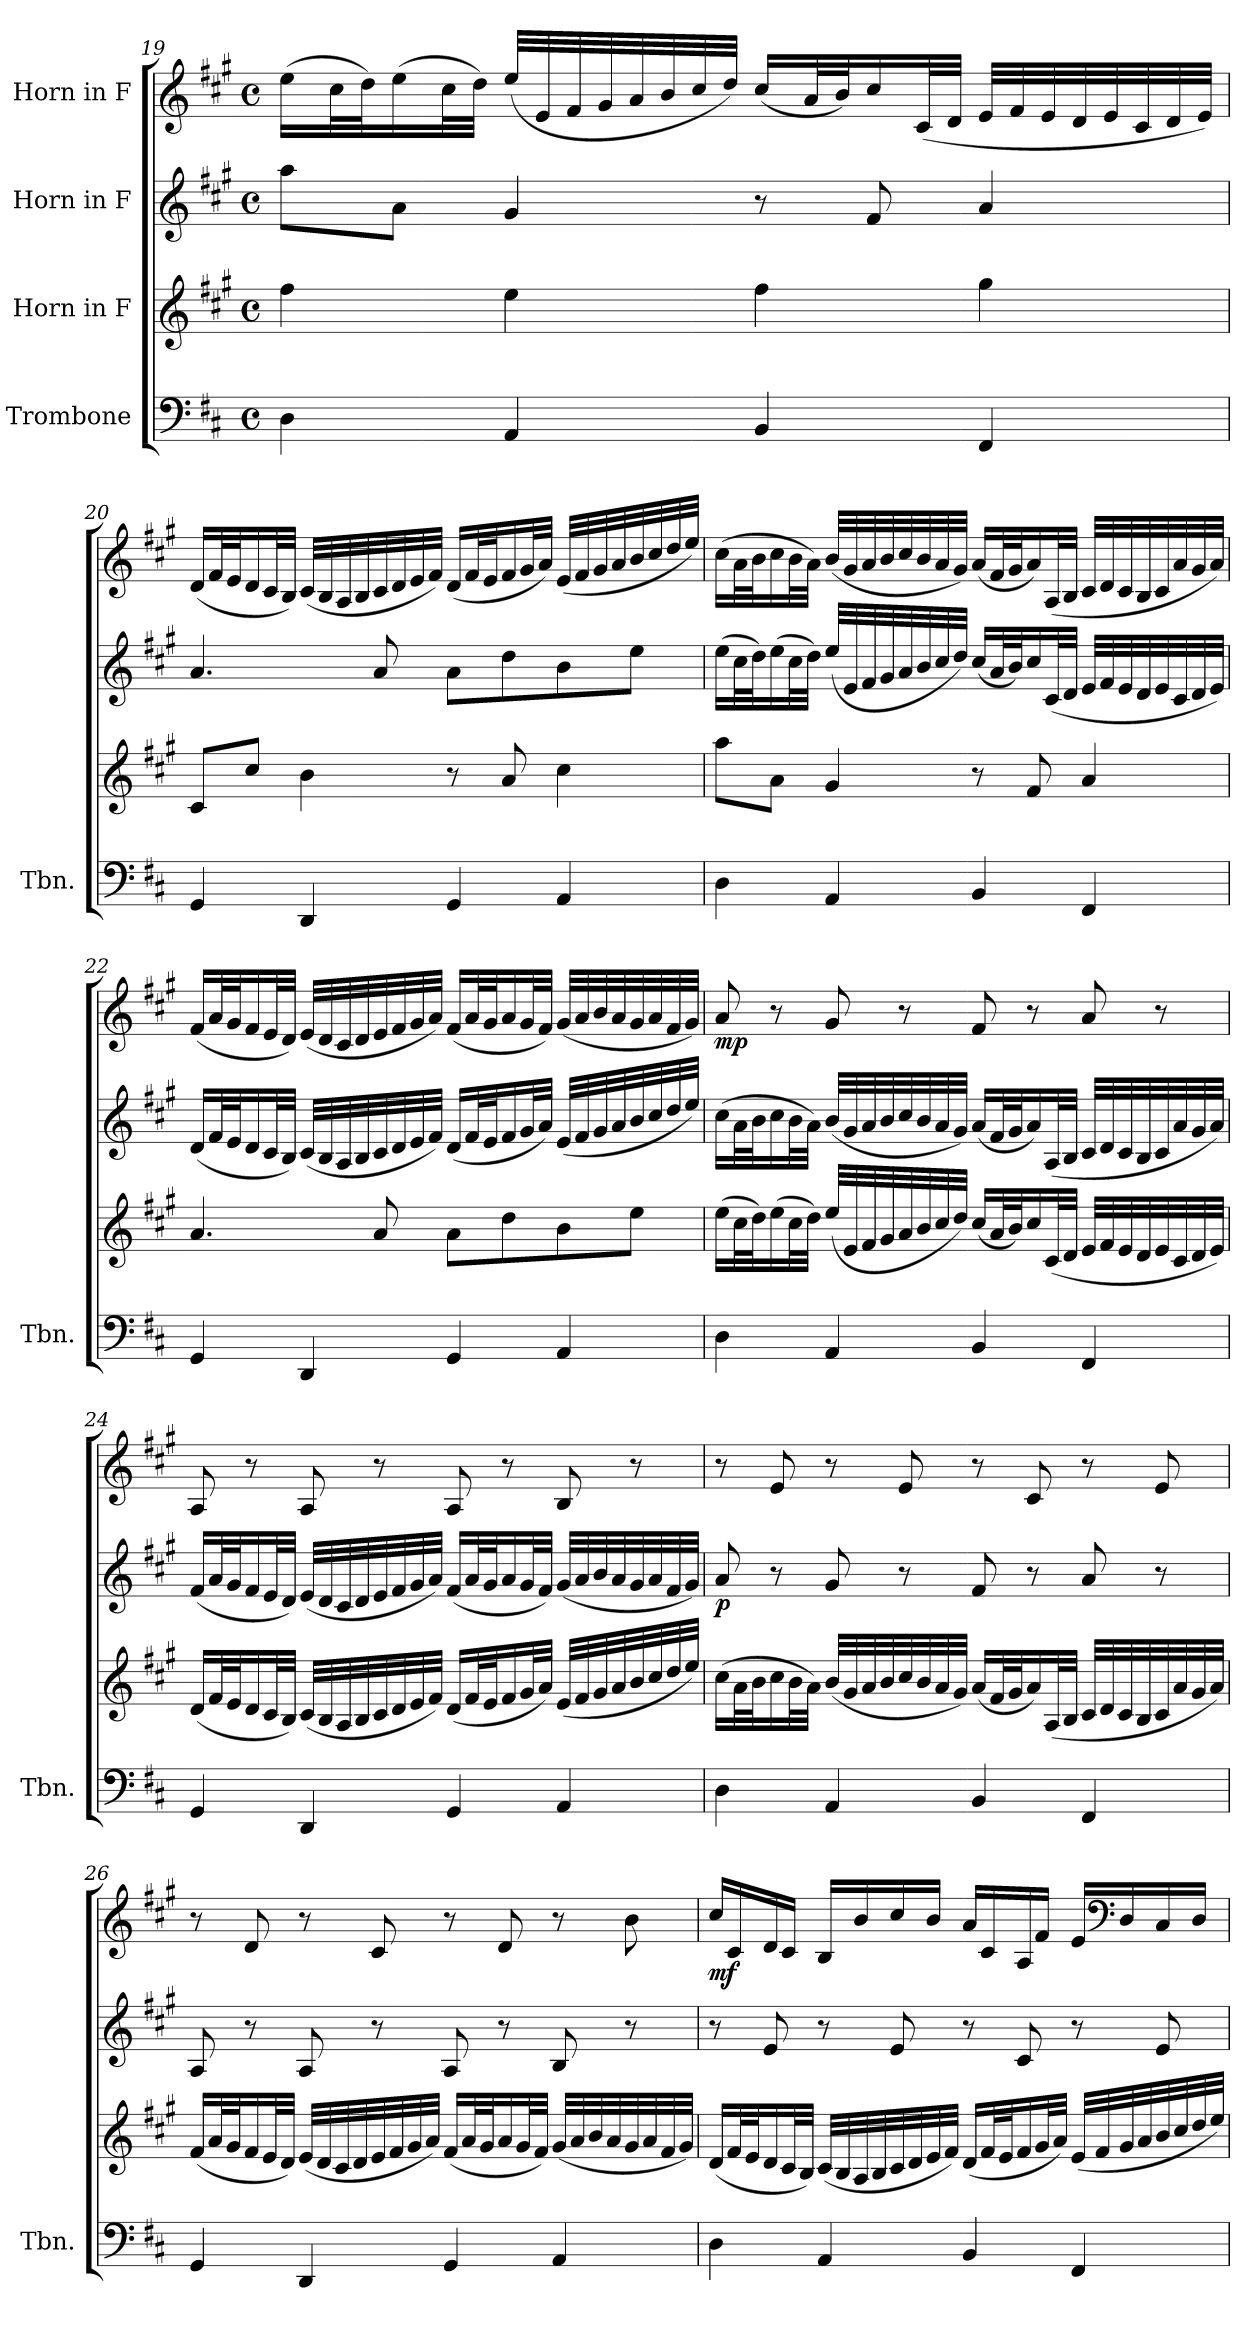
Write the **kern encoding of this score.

**kern	**kern	**kern	**dynam	**kern	**dynam
*part4	*part3	*part2	*part2	*part1	*part1
*staff4	*staff3	*staff2	*staff2	*staff1	*staff1
*I"Trombone	*I"Horn in F	*I"Horn in F	*	*I"Horn in F	*
*I'Tbn.	*	*	*	*	*
!!LO:LB:g=z
*clefF4	*clefG2	*clefG2	*	*clefG2	*
*	*ITrd4c7	*ITrd4c7	*	*ITrd4c7	*
*k[f#c#]	*k[f#c#]	*k[f#c#]	*	*k[f#c#]	*
*M4/4	*M4/4	*M4/4	*	*M4/4	*
*met(c)	*met(c)	*met(c)	*	*met(c)	*
=19	=19	=19	=19	=19	=19
4D\	4b\	8dd\L	.	(16a\LL	.
.	.	.	.	32f#\L	.
.	.	.	.	32g\J)	.
.	.	8d\J	.	(16a\	.
.	.	.	.	32f#\L	.
.	.	.	.	32g\JJJ)	.
4AA/	4a\	4c#/	.	(32a/LLL	.
.	.	.	.	32A/	.
.	.	.	.	32B/	.
.	.	.	.	32c#/	.
.	.	.	.	32d/	.
.	.	.	.	32e/	.
.	.	.	.	32f#/	.
.	.	.	.	32g/JJJ)	.
4BB/	4b\	8r	.	(16f#/LL	.
.	.	.	.	32d/L	.
.	.	.	.	32e/J)	.
.	.	8B/	.	16f#/	.
.	.	.	.	(32F#/L	.
.	.	.	.	32G/JJJ	.
4FF#/	4cc#\	4d/	.	32A/LLL	.
.	.	.	.	32B/	.
.	.	.	.	32A/	.
.	.	.	.	32G/	.
.	.	.	.	32A/	.
.	.	.	.	32F#/	.
.	.	.	.	32G/	.
.	.	.	.	32A/JJJ)	.
!!LO:LB:g=z
=20	=20	=20	=20	=20	=20
4GG/	8F#/L	4.d/	.	(16G/LL	.
.	.	.	.	32B/L	.
.	.	.	.	32A/J	.
.	8f#/J	.	.	16G/	.
.	.	.	.	32F#/L	.
.	.	.	.	32E/JJJ)	.
4DD/	4e\	.	.	(32F#/LLL	.
.	.	.	.	32E/	.
.	.	.	.	32D/	.
.	.	.	.	32E/	.
.	.	8d/	.	32F#/	.
.	.	.	.	32G/	.
.	.	.	.	32A/	.
.	.	.	.	32B/JJJ)	.
4GG/	8r	8d\L	.	(16G/LL	.
.	.	.	.	32B/L	.
.	.	.	.	32A/J	.
.	8d/	8g\	.	16B/	.
.	.	.	.	32c#/L	.
.	.	.	.	32d/JJJ)	.
4AA/	4f#\	8e\	.	(32A/LLL	.
.	.	.	.	32B/	.
.	.	.	.	32c#/	.
.	.	.	.	32d/	.
.	.	8a\J	.	32e/	.
.	.	.	.	32f#/	.
.	.	.	.	32g/	.
.	.	.	.	32a/JJJ)	.
!!LO:PB:g=z
=21	=21	=21	=21	=21	=21
4D\	8dd\L	(16a\LL	.	(16f#\LL	.
.	.	32f#\L	.	32d\L	.
.	.	32g\J)	.	32e\J	.
.	8d\J	(16a\	.	16f#\	.
.	.	32f#\L	.	32e\L	.
.	.	32g\JJJ)	.	32d\JJJ)	.
4AA/	4c#/	(32a/LLL	.	(32e/LLL	.
.	.	32A/	.	32c#/	.
.	.	32B/	.	32d/	.
.	.	32c#/	.	32e/	.
.	.	32d/	.	32f#/	.
.	.	32e/	.	32e/	.
.	.	32f#/	.	32d/	.
.	.	32g/JJJ)	.	32c#/JJJ)	.
4BB/	8r	(16f#/LL	.	(16d/LL	.
.	.	32d/L	.	32B/L	.
.	.	32e/J)	.	32c#/J	.
.	8B/	16f#/	.	16d/)	.
.	.	(32F#/L	.	(32D/L	.
.	.	32G/JJJ	.	32E/JJJ	.
4FF#/	4d/	32A/LLL	.	32F#/LLL	.
.	.	32B/	.	32G/	.
.	.	32A/	.	32F#/	.
.	.	32G/	.	32E/	.
.	.	32A/	.	32F#/	.
.	.	32F#/	.	32d/	.
.	.	32G/	.	32c#/	.
.	.	32A/JJJ)	.	32d/JJJ)	.
!!LO:LB:g=z
=22	=22	=22	=22	=22	=22
4GG/	4.d/	(16G/LL	.	(16B/LL	.
.	.	32B/L	.	32d/L	.
.	.	32A/J	.	32c#/J	.
.	.	16G/	.	16B/	.
.	.	32F#/L	.	32A/L	.
.	.	32E/JJJ)	.	32G/JJJ)	.
4DD/	.	(32F#/LLL	.	(32A/LLL	.
.	.	32E/	.	32G/	.
.	.	32D/	.	32F#/	.
.	.	32E/	.	32G/	.
.	8d/	32F#/	.	32A/	.
.	.	32G/	.	32B/	.
.	.	32A/	.	32c#/	.
.	.	32B/JJJ)	.	32d/JJJ)	.
4GG/	8d\L	(16G/LL	.	(16B/LL	.
.	.	32B/L	.	32d/L	.
.	.	32A/J	.	32c#/J	.
.	8g\	16B/	.	16d/	.
.	.	32c#/L	.	32c#/L	.
.	.	32d/JJJ)	.	32B/JJJ)	.
4AA/	8e\	(32A/LLL	.	(32c#/LLL	.
.	.	32B/	.	32d/	.
.	.	32c#/	.	32e/	.
.	.	32d/	.	32d/	.
.	8a\J	32e/	.	32c#/	.
.	.	32f#/	.	32d/	.
.	.	32g/	.	32B/	.
.	.	32a/JJJ)	.	32c#/JJJ)	.
!!LO:LB:g=z
=23	=23	=23	=23	=23	=23
!	!	!	!	!	!LO:DY:b
4D\	(16a\LL	(16f#\LL	.	8d/	mp
.	32f#\L	32d\L	.	.	.
.	32g\J)	32e\J	.	.	.
.	(16a\	16f#\	.	8r	.
.	32f#\L	32e\L	.	.	.
.	32g\JJJ)	32d\JJJ)	.	.	.
4AA/	(32a/LLL	(32e/LLL	.	8c#/	.
.	32A/	32c#/	.	.	.
.	32B/	32d/	.	.	.
.	32c#/	32e/	.	.	.
.	32d/	32f#/	.	8r	.
.	32e/	32e/	.	.	.
.	32f#/	32d/	.	.	.
.	32g/JJJ)	32c#/JJJ)	.	.	.
4BB/	(16f#/LL	(16d/LL	.	8B/	.
.	32d/L	32B/L	.	.	.
.	32e/J)	32c#/J	.	.	.
.	16f#/	16d/)	.	8r	.
.	(32F#/L	(32D/L	.	.	.
.	32G/JJJ	32E/JJJ	.	.	.
4FF#/	32A/LLL	32F#/LLL	.	8d/	.
.	32B/	32G/	.	.	.
.	32A/	32F#/	.	.	.
.	32G/	32E/	.	.	.
.	32A/	32F#/	.	8r	.
.	32F#/	32d/	.	.	.
.	32G/	32c#/	.	.	.
.	32A/JJJ)	32d/JJJ)	.	.	.
!!LO:PB:g=z
=24	=24	=24	=24	=24	=24
4GG/	(16G/LL	(16B/LL	.	8D/	.
.	32B/L	32d/L	.	.	.
.	32A/J	32c#/J	.	.	.
.	16G/	16B/	.	8r	.
.	32F#/L	32A/L	.	.	.
.	32E/JJJ)	32G/JJJ)	.	.	.
4DD/	(32F#/LLL	(32A/LLL	.	8D/	.
.	32E/	32G/	.	.	.
.	32D/	32F#/	.	.	.
.	32E/	32G/	.	.	.
.	32F#/	32A/	.	8r	.
.	32G/	32B/	.	.	.
.	32A/	32c#/	.	.	.
.	32B/JJJ)	32d/JJJ)	.	.	.
4GG/	(16G/LL	(16B/LL	.	8D/	.
.	32B/L	32d/L	.	.	.
.	32A/J	32c#/J	.	.	.
.	16B/	16d/	.	8r	.
.	32c#/L	32c#/L	.	.	.
.	32d/JJJ)	32B/JJJ)	.	.	.
4AA/	(32A/LLL	(32c#/LLL	.	8E/	.
.	32B/	32d/	.	.	.
.	32c#/	32e/	.	.	.
.	32d/	32d/	.	.	.
.	32e/	32c#/	.	8r	.
.	32f#/	32d/	.	.	.
.	32g/	32B/	.	.	.
.	32a/JJJ)	32c#/JJJ)	.	.	.
!!LO:LB:g=z
=25	=25	=25	=25	=25	=25
!	!	!	!LO:DY:b	!	!
4D\	(16f#\LL	8d/	p	8r	.
.	32d\L	.	.	.	.
.	32e\J	.	.	.	.
.	16f#\	8r	.	8A/	.
.	32e\L	.	.	.	.
.	32d\JJJ)	.	.	.	.
4AA/	(32e/LLL	8c#/	.	8r	.
.	32c#/	.	.	.	.
.	32d/	.	.	.	.
.	32e/	.	.	.	.
.	32f#/	8r	.	8A/	.
.	32e/	.	.	.	.
.	32d/	.	.	.	.
.	32c#/JJJ)	.	.	.	.
4BB/	(16d/LL	8B/	.	8r	.
.	32B/L	.	.	.	.
.	32c#/J	.	.	.	.
.	16d/)	8r	.	8F#/	.
.	(32D/L	.	.	.	.
.	32E/JJJ	.	.	.	.
4FF#/	32F#/LLL	8d/	.	8r	.
.	32G/	.	.	.	.
.	32F#/	.	.	.	.
.	32E/	.	.	.	.
.	32F#/	8r	.	8A/	.
.	32d/	.	.	.	.
.	32c#/	.	.	.	.
.	32d/JJJ)	.	.	.	.
!!LO:LB:g=z
=26	=26	=26	=26	=26	=26
4GG/	(16B/LL	8D/	.	8r	.
.	32d/L	.	.	.	.
.	32c#/J	.	.	.	.
.	16B/	8r	.	8G/	.
.	32A/L	.	.	.	.
.	32G/JJJ)	.	.	.	.
4DD/	(32A/LLL	8D/	.	8r	.
.	32G/	.	.	.	.
.	32F#/	.	.	.	.
.	32G/	.	.	.	.
.	32A/	8r	.	8F#/	.
.	32B/	.	.	.	.
.	32c#/	.	.	.	.
.	32d/JJJ)	.	.	.	.
4GG/	(16B/LL	8D/	.	8r	.
.	32d/L	.	.	.	.
.	32c#/J	.	.	.	.
.	16d/	8r	.	8G/	.
.	32c#/L	.	.	.	.
.	32B/JJJ)	.	.	.	.
4AA/	(32c#/LLL	8E/	.	8r	.
.	32d/	.	.	.	.
.	32e/	.	.	.	.
.	32d/	.	.	.	.
.	32c#/	8r	.	8e\	.
.	32d/	.	.	.	.
.	32B/	.	.	.	.
.	32c#/JJJ)	.	.	.	.
!!LO:PB:g=z
=27	=27	=27	=27	=27	=27
!	!	!	!	!	!LO:DY:b
4D\	(16G/LL	8r	.	16f#/LL	mf
.	32B/L	.	.	16F#/	.
.	32A/J	.	.	.	.
.	16G/	8A/	.	16G/	.
.	32F#/L	.	.	16F#/JJ	.
.	32E/JJJ)	.	.	.	.
4AA/	(32F#/LLL	8r	.	16E/LL	.
.	32E/	.	.	.	.
.	32D/	.	.	16e/	.
.	32E/	.	.	.	.
.	32F#/	8A/	.	16f#/	.
.	32G/	.	.	.	.
.	32A/	.	.	16e/JJ	.
.	32B/JJJ)	.	.	.	.
4BB/	(16G/LL	8r	.	16d/LL	.
.	32B/L	.	.	16F#/	.
.	32A/J	.	.	.	.
.	16B/	8F#/	.	16D/	.
.	32c#/L	.	.	16B/JJ	.
.	32d/JJJ)	.	.	.	.
4FF#/	(32A/LLL	8r	.	16A/LL	.
.	32B/	.	.	.	.
*	*	*	*	*clefF4	*
.	32c#/	.	.	16GG/	.
.	32d/	.	.	.	.
.	32e/	8A/	.	16FF#/	.
.	32f#/	.	.	.	.
.	32g/	.	.	16GG/JJ	.
.	32a/JJJ)	.	.	.	.
=	=	=	=	=	=
*-	*-	*-	*-	*-	*-
